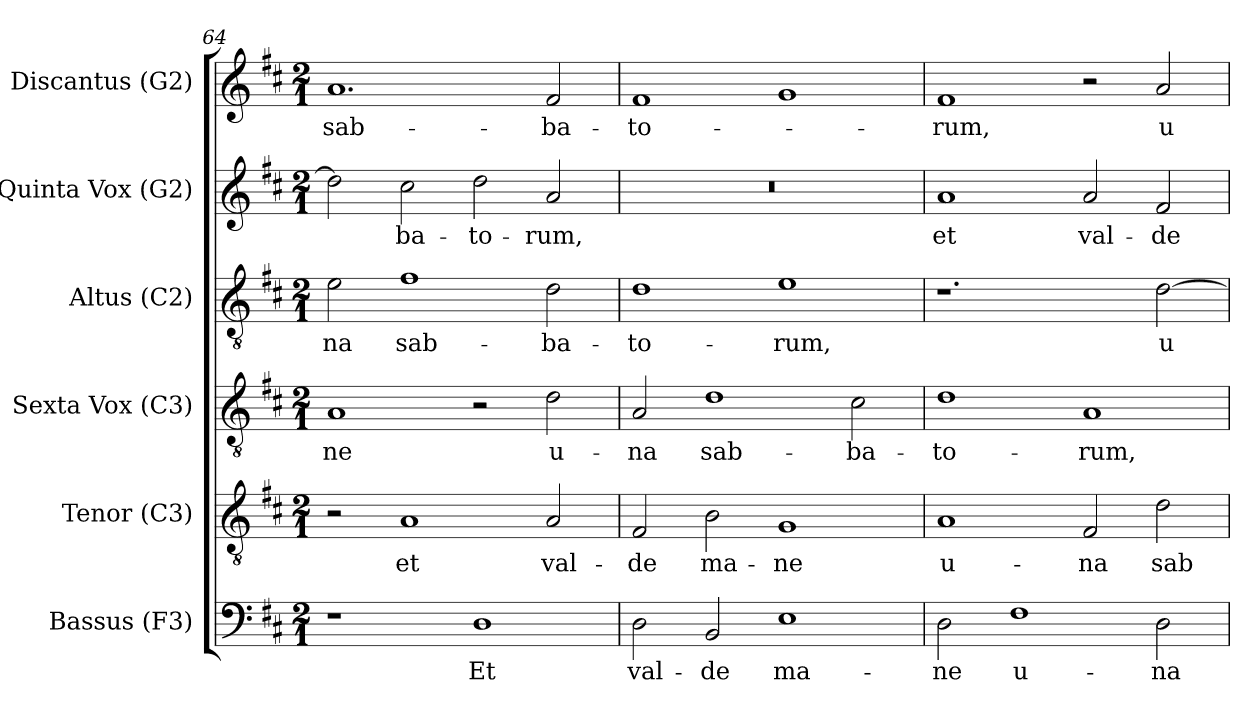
**kern	**text	**kern	**text	**kern	**text	**kern	**text	**kern	**text	**kern	**text
*part6	*part6	*part5	*part5	*part4	*part4	*part3	*part3	*part2	*part2	*part1	*part1
*staff6	*staff6	*staff5	*staff5	*staff4	*staff4	*staff3	*staff3	*staff2	*staff2	*staff1	*staff1
*I"Bassus (F3)	*	*I"Tenor (C3)	*	*I"Sexta Vox (C3)	*	*I"Altus (C2)	*	*I"Quinta Vox (G2)	*	*I"Discantus (G2)	*
*	*	*I'T	*	*I'SV	*	*	*	*I'QV	*	*	*
*clefF4	*	*clefGv2	*	*clefGv2	*	*clefGv2	*	*clefG2	*	*clefG2	*
*	*	*	*	*	*	*ITrd7c12	*	*	*	*	*
*k[f#c#]	*	*k[f#c#]	*	*k[f#c#]	*	*k[f#c#]	*	*k[f#c#]	*	*k[f#c#]	*
*D:	*	*D:	*	*D:	*	*D:	*	*D:	*	*D:	*
*M2/1	*	*M2/1	*	*M2/1	*	*M2/1	*	*M2/1	*	*M2/1	*
=64	=64	=64	=64	=64	=64	=64	=64	=64	=64	=64	=64
!	!	!	!	!	!LO:LY:b:color=#000000	!	!	!	!	!	!
!	!	!	!	!	!	!	!LO:LY:b:color=#000000	!	!	!	!
!	!	!	!	!	!	!	!	!	!	!	!LO:LY:b:color=#000000
1r	.	2r	.	1Ai	-ne	2Ei\	-na	2ddi\]	.	1.ai	sab-
!	!	!	!LO:LY:b:color=#000000	!	!	!	!	!	!	!	!
!	!	!	!	!	!	!	!LO:LY:b:color=#000000	!	!	!	!
!	!	!	!	!	!	!	!	!	!LO:LY:b:color=#000000	!	!
.	.	1Ai	et	.	.	1F#i	sab-	2cc#i\	-ba-	.	.
!	!LO:LY:b:color=#000000	!	!	!	!	!	!	!	!	!	!
!	!	!	!	!	!	!	!	!	!LO:LY:b:color=#000000	!	!
1Di	Et	.	.	2r	.	.	.	2ddi\	-to-	.	.
!	!	!	!LO:LY:b:color=#000000	!	!	!	!	!	!	!	!
!	!	!	!	!	!LO:LY:b:color=#000000	!	!	!	!	!	!
!	!	!	!	!	!	!	!LO:LY:b:color=#000000	!	!	!	!
!	!	!	!	!	!	!	!	!	!LO:LY:b:color=#000000	!	!
!	!	!	!	!	!	!	!	!	!	!	!LO:LY:b:color=#000000
.	.	2Ai/	val-	2di\	u-	2Di\	-ba-	2ai/	-rum,	2f#i/	-ba-
=65	=65	=65	=65	=65	=65	=65	=65	=65	=65	=65	=65
!	!LO:LY:b:color=#000000	!	!	!	!	!	!	!	!	!	!
!	!	!	!LO:LY:b:color=#000000	!	!	!	!	!	!	!	!
!	!	!	!	!	!LO:LY:b:color=#000000	!	!	!	!	!	!
!	!	!	!	!	!	!	!LO:LY:b:color=#000000	!LO:N:vis=1	!	!	!
!	!	!	!	!	!	!	!	!	!	!	!LO:LY:b:color=#000000
2Di\	val-	2F#i/	-de	2Ai/	-na	1Di	-to-	0r	.	1f#i	-to-
!	!LO:LY:b:color=#000000	!	!	!	!	!	!	!	!	!	!
!	!	!	!LO:LY:b:color=#000000	!	!	!	!	!	!	!	!
!	!	!	!	!	!LO:LY:b:color=#000000	!	!	!	!	!	!
2BBi/	-de	2Bi\	ma-	1di	sab-	.	.	.	.	.	.
!	!LO:LY:b:color=#000000	!	!	!	!	!	!	!	!	!	!
!	!	!	!LO:LY:b:color=#000000	!	!	!	!	!	!	!	!
!	!	!	!	!	!	!	!LO:LY:b:color=#000000	!	!	!	!
1Ei	ma-	1Gi	-ne	.	.	1Ei	-rum,	.	.	1gi	.
!	!	!	!	!	!LO:LY:b:color=#000000	!	!	!	!	!	!
.	.	.	.	2c#i\	-ba-	.	.	.	.	.	.
=66	=66	=66	=66	=66	=66	=66	=66	=66	=66	=66	=66
!	!LO:LY:b:color=#000000	!	!	!	!	!	!	!	!	!	!
!	!	!	!LO:LY:b:color=#000000	!	!	!	!	!	!	!	!
!	!	!	!	!	!LO:LY:b:color=#000000	!	!	!	!	!	!
!	!	!	!	!	!	!	!	!	!LO:LY:b:color=#000000	!	!
!	!	!	!	!	!	!	!	!	!	!	!LO:LY:b:color=#000000
2Di\	-ne	1Ai	u-	1di	-to-	1.r	.	1ai	et	1f#i	-rum,
!	!LO:LY:b:color=#000000	!	!	!	!	!	!	!	!	!	!
1F#i	u-	.	.	.	.	.	.	.	.	.	.
!	!	!	!LO:LY:b:color=#000000	!	!	!	!	!	!	!	!
!	!	!	!	!	!LO:LY:b:color=#000000	!	!	!	!	!	!
!	!	!	!	!	!	!	!	!	!LO:LY:b:color=#000000	!	!
.	.	2F#i/	-na	1Ai	-rum,	.	.	2ai/	val-	2r	.
!	!LO:LY:b:color=#000000	!	!	!	!	!	!	!	!	!	!
!	!	!	!LO:LY:b:color=#000000	!	!	!	!	!	!	!	!
!	!	!	!	!	!	!	!LO:LY:b:color=#000000	!	!	!	!
!	!	!	!	!	!	!	!	!	!LO:LY:b:color=#000000	!	!
!	!	!	!	!	!	!	!	!	!	!	!LO:LY:b:color=#000000
2Di\	-na	2di\	sab-	.	.	[2Di\	u-	2f#i/	-de	2ai/	u-
=	=	=	=	=	=	=	=	=	=	=	=
*-	*-	*-	*-	*-	*-	*-	*-	*-	*-	*-	*-
